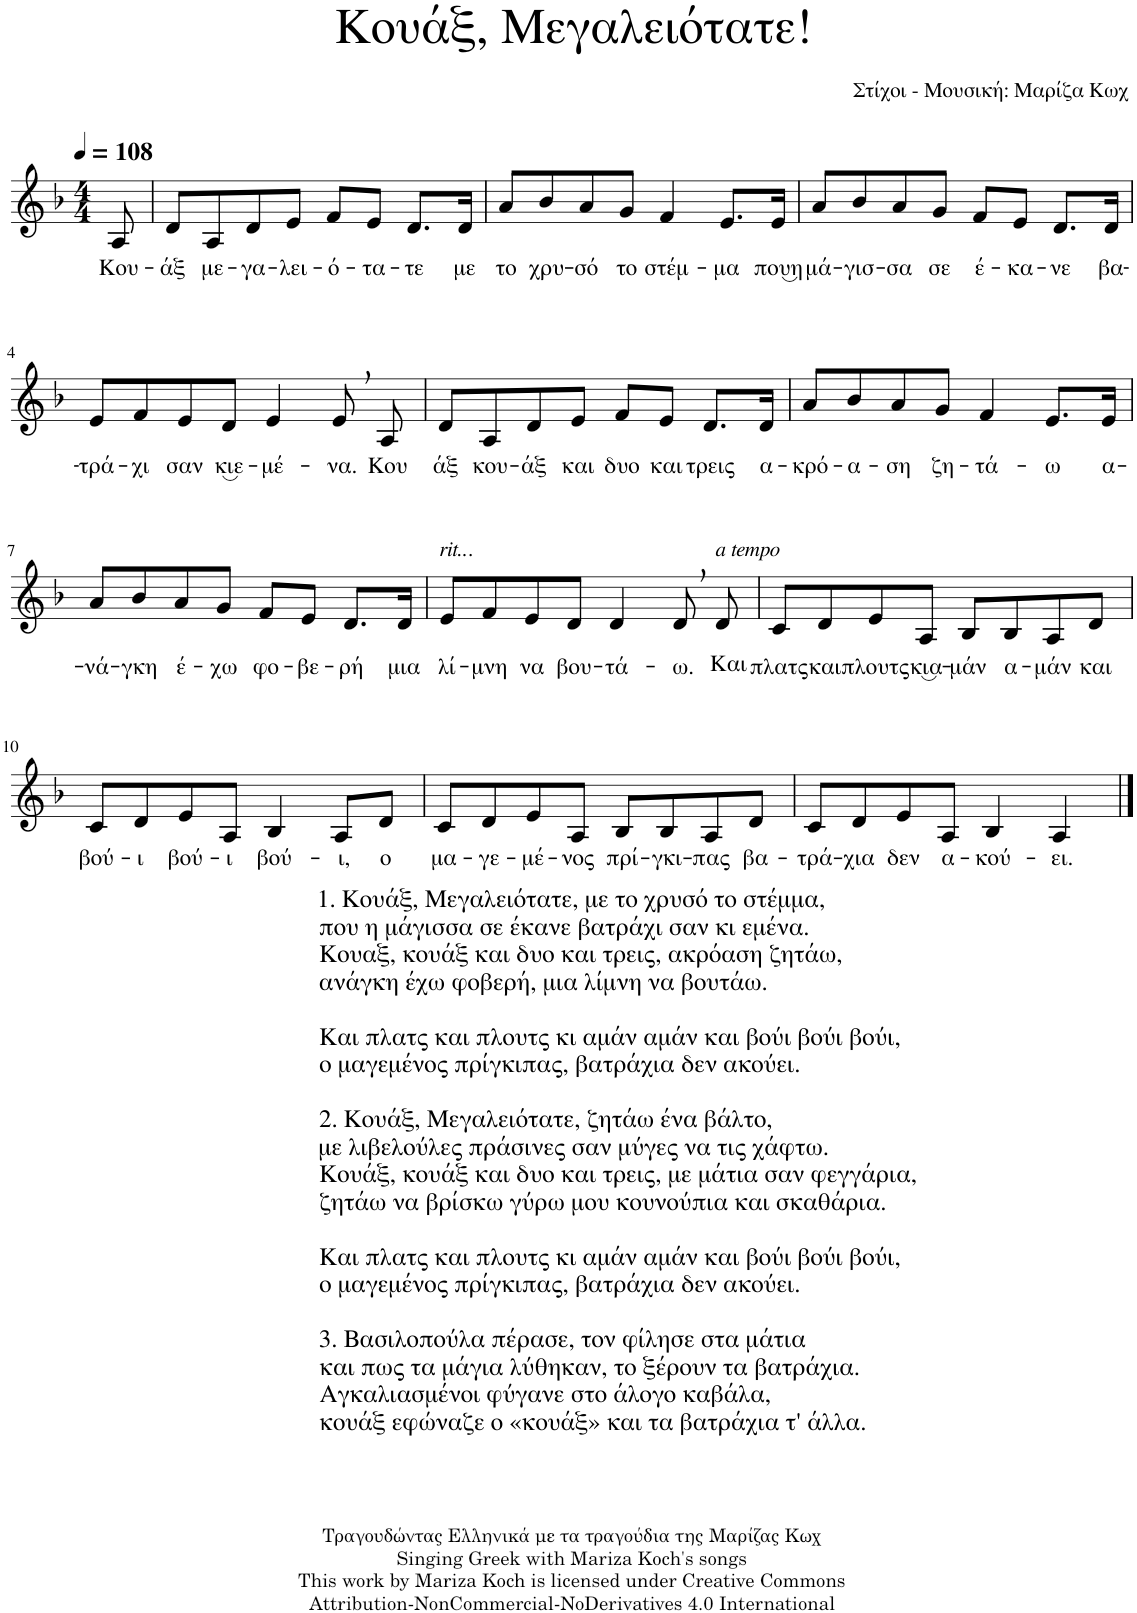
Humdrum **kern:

**kern	**text	**text
*part1	*part1	*part1
*staff1	*staff1	*staff1
*I"Piano	*	*
*I'Pno.	*	*
*clefG2	*	*
*k[b-]	*	*
*M4/4	*	*
*MM108	*	*
=	=	=
!	!LO:LY:b	!
8A/	Κου-	.
=1	=1	=1
!	!LO:LY:b	!
8d/L	-άξ	.
!	!LO:LY:b	!
8A/	με-	.
!	!LO:LY:b	!
8d/	-γα-	.
!	!LO:LY:b	!
8e/J	-λει-	.
!	!LO:LY:b	!
8f/L	-ό-	.
!	!LO:LY:b	!
8e/J	-τα-	.
!	!LO:LY:b	!
8.d/L	-τε	.
!	!LO:LY:b	!
16d/Jk	με	.
=2	=2	=2
!	!LO:LY:b	!
8a/L	το	.
!	!LO:LY:b	!
8b-/	χρυ-	.
!	!LO:LY:b	!
8a/	-σό	.
!	!LO:LY:b	!
8g/J	το	.
!	!LO:LY:b	!
4f/	στέμ-	.
!	!LO:LY:b	!
8.e/L	-μα	.
!	!LO:LY:b	!
16e/Jk	πουη	.
=3	=3	=3
!	!LO:LY:b	!
8a/L	μά-	.
!	!LO:LY:b	!
8b-/	-γισ-	.
!	!LO:LY:b	!
8a/	-σα	.
!	!LO:LY:b	!
8g/J	σε	.
!	!LO:LY:b	!
8f/L	έ-	.
!	!LO:LY:b	!
8e/J	-κα-	.
!	!LO:LY:b	!
8.d/L	-νε	.
!	!LO:LY:b	!
16d/Jk	βα-	.
!!LO:LB:g=z
=4	=4	=4
!	!LO:LY:b	!
8e/L	-τρά-	.
!	!LO:LY:b	!
8f/	-χι	.
!	!LO:LY:b	!
8e/	σαν	.
!	!LO:LY:b	!
8d/J	κιε-	.
!	!LO:LY:b	!
4e/	-μέ-	.
!	!LO:LY:b	!
8e,/	-να.	.
!	!LO:LY:b	!
8A/	Κου	.
=5	=5	=5
!	!LO:LY:b	!
8d/L	-άξ	.
!	!LO:LY:b	!
8A/	κου-	.
!	!LO:LY:b	!
8d/	-άξ	.
!	!LO:LY:b	!
8e/J	και	.
!	!LO:LY:b	!
8f/L	δυο	.
!	!LO:LY:b	!
8e/J	και	.
!	!LO:LY:b	!
8.d/L	τρεις	.
!	!LO:LY:b	!
16d/Jk	α-	.
=6	=6	=6
!	!LO:LY:b	!
8a/L	-κρό-	.
!	!LO:LY:b	!
8b-/	-α-	.
!	!LO:LY:b	!
8a/	-ση	.
!	!LO:LY:b	!
8g/J	ζη-	.
!	!LO:LY:b	!
4f/	-τά-	.
!	!LO:LY:b	!
8.e/L	-ω	.
!	!LO:LY:b	!
16e/Jk	α-	.
!!LO:LB:g=z
=7	=7	=7
!	!LO:LY:b	!
8a/L	-νά-	.
!	!LO:LY:b	!
8b-/	-γκη	.
!	!LO:LY:b	!
8a/	έ-	.
!	!LO:LY:b	!
8g/J	-χω	.
!	!LO:LY:b	!
8f/L	φο-	.
!	!LO:LY:b	!
8e/J	-βε-	.
!	!LO:LY:b	!
8.d/L	-ρή	.
!	!LO:LY:b	!
16d/Jk	μια	.
=8	=8	=8
!LO:TX:a:i:t=rit..	!	!
!LO:TX:a:t=.	!	!
!	!LO:LY:b	!
8e/L	λί-	.
!	!LO:LY:b	!
8f/	-μνη	.
!	!LO:LY:b	!
8e/	να	.
!	!LO:LY:b	!
8d/J	βου-	.
!	!LO:LY:b	!
4d/	-τά-	.
!	!LO:LY:b	!
8d,/	-ω.	.
!LO:TX:a:i:t=a tempo	!	!
!	!	!LO:LY:b
8d/	.	Και
=9	=9	=9
!	!LO:LY:b	!
8c/L	πλατς	.
!	!LO:LY:b	!
8d/	και	.
!	!LO:LY:b	!
8e/	πλουτς	.
!	!LO:LY:b	!
8A/J	κια-	.
!	!LO:LY:b	!
8B-/L	-μάν	.
!	!LO:LY:b	!
8B-/	α-	.
!	!LO:LY:b	!
8A/	-μάν	.
!	!LO:LY:b	!
8d/J	και	.
!!LO:LB:g=z
=10	=10	=10
!LO:TX:b:t=1. Κουάξ, Μεγαλειότατε, με το χρυσό το στέμμα,	!	!
!LO:TX:b:t=που η μάγισσα σε έκανε βατράχι σαν κι εμένα.	!	!
!LO:TX:b:t=Κουαξ, κουάξ και δυο και τρεις, ακρόαση ζητάω,	!	!
!LO:TX:b:t=ανάγκη έχω φοβερή, μια λίμνη να βουτάω.	!	!
!LO:TX:b:t=Και πλατς και πλουτς κι αμάν αμάν και βούι βούι βούι,	!	!
!LO:TX:b:t=ο μαγεμένος πρίγκιπας, βατράχια δεν ακούει.	!	!
!LO:TX:b:t=2. Κουάξ, Μεγαλειότατε, ζητάω ένα βάλτο,	!	!
!LO:TX:b:t=με λιβελούλες πράσινες σαν μύγες να τις χάφτω.	!	!
!LO:TX:b:t=Κουάξ, κουάξ και δυο και τρεις, με μάτια σαν φεγγάρια,	!	!
!LO:TX:b:t=ζητάω να βρίσκω γύρω μου κουνούπια και σκαθάρια.	!	!
!LO:TX:b:t=Και πλατς και πλουτς κι αμάν αμάν και βούι βούι βούι,	!	!
!LO:TX:b:t=ο μαγεμένος πρίγκιπας, βατράχια δεν ακούει.	!	!
!LO:TX:b:t=3. Βασιλοπούλα πέρασε, τον φίλησε στα μάτια	!	!
!LO:TX:b:t=και πως τα μάγια λύθηκαν, το ξέρουν τα βατράχια.	!	!
!LO:TX:b:t=Αγκαλιασμένοι φύγανε στο άλογο καβάλα,	!	!
!LO:TX:b:t=κουάξ εφώναζε ο «κουάξ» και τα βατράχια τ' άλλα.	!	!
!	!LO:LY:b	!
8c/L	βού-	.
!	!LO:LY:b	!
8d/	-ι	.
!	!LO:LY:b	!
8e/	βού-	.
!	!LO:LY:b	!
8A/J	-ι	.
!	!LO:LY:b	!
4B-/	βού-	.
!	!LO:LY:b	!
8A/L	-ι,	.
!	!LO:LY:b	!
8d/J	ο	.
=11	=11	=11
!	!LO:LY:b	!
8c/L	μα-	.
!	!LO:LY:b	!
8d/	-γε-	.
!	!LO:LY:b	!
8e/	-μέ-	.
!	!LO:LY:b	!
8A/J	-νος	.
!	!LO:LY:b	!
8B-/L	πρί-	.
!	!LO:LY:b	!
8B-/	-γκι-	.
!	!LO:LY:b	!
8A/	-πας	.
!	!LO:LY:b	!
8d/J	βα-	.
=12	=12	=12
!	!LO:LY:b	!
8c/L	-τρά-	.
!	!LO:LY:b	!
8d/	-χια	.
!	!LO:LY:b	!
8e/	δεν	.
!	!LO:LY:b	!
8A/J	α-	.
!	!LO:LY:b	!
4B-/	-κού-	.
!	!LO:LY:b	!
4A/	-ει.	.
==	==	==
*-	*-	*-
